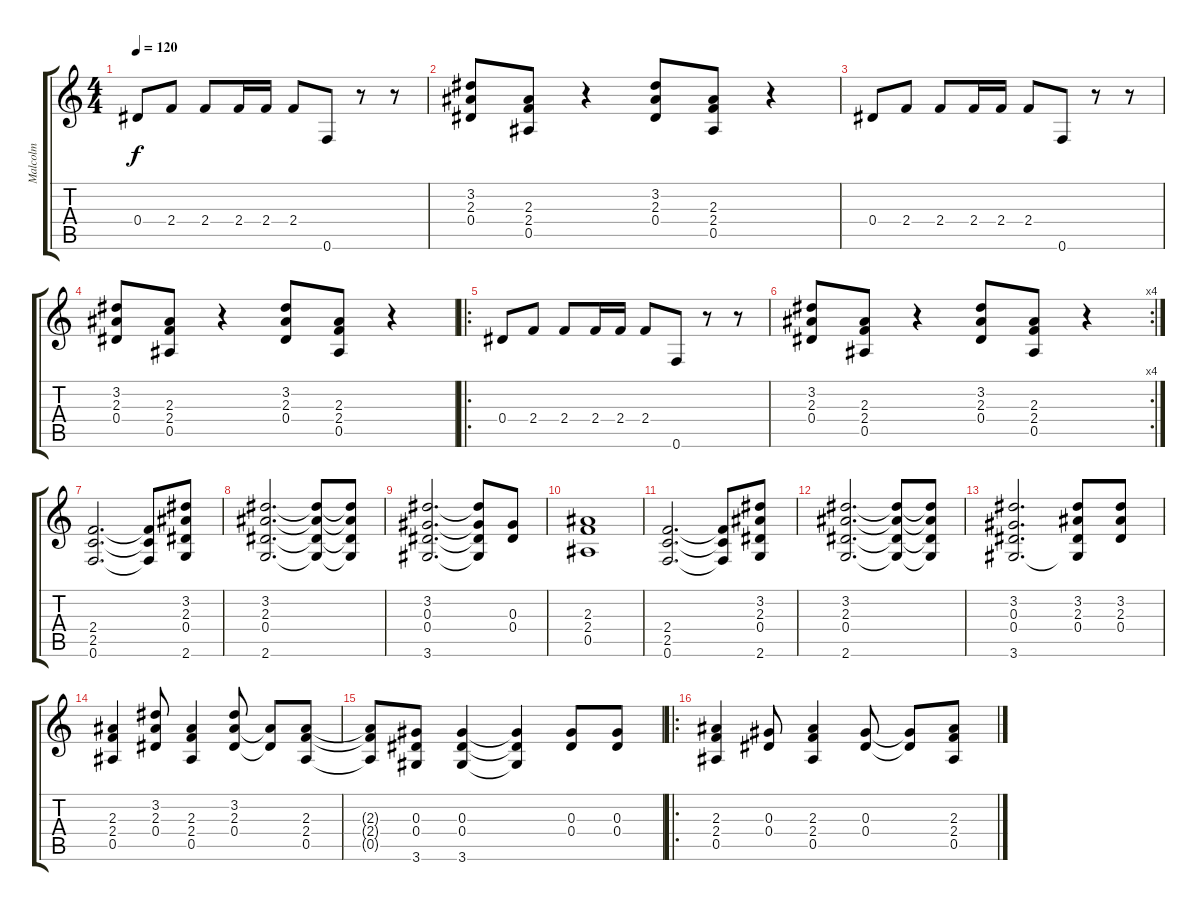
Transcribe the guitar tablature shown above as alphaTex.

\track ("Malcolm" "Malcolm") {instrument overdrivenguitar}
\staff {score tabs}
\tuning (F4 C4 Ab3 Eb3 Bb2 F2) {hide}
\ts (4 4)
\tempo 120
\clef g2
\ks c
0.4.8{dy f} 2.4.8 2.4.8 2.4.16 2.4.16 2.4.8 0.6.8 r.8 r.8 |
(3.2 2.3 0.4).8 (2.3 2.4 0.5).8 r.4 (3.2 2.3 0.4).8 (2.3 2.4 0.5).8 r.4 |
0.4.8 2.4.8 2.4.8 2.4.16 2.4.16 2.4.8 0.6.8 r.8 r.8 |
(3.2 2.3 0.4).8 (2.3 2.4 0.5).8 r.4 (3.2 2.3 0.4).8 (2.3 2.4 0.5).8 r.4 |
\ro
0.4.8 2.4.8 2.4.8 2.4.16 2.4.16 2.4.8 0.6.8 r.8 r.8 |
\rc 4
(3.2 2.3 0.4).8 (2.3 2.4 0.5).8 r.4 (3.2 2.3 0.4).8 (2.3 2.4 0.5).8 r.4 |
(2.4 2.5 0.6).2{d} (2.4{t} 2.5{t} 0.6{t}).8 (3.2 2.3 0.4 2.6).8 |
(3.2 2.3 0.4 2.6).2{d} (3.2{t} 2.3{t} 0.4{t} 2.6{t}).8 (3.2{t} 2.3{t} 0.4{t} 2.6{t}).8 |
(3.2 0.3 0.4 3.6).2{d} (3.2{t} 0.3{t} 0.4{t} 3.6{t}).8 (0.3 0.4).8 |
(2.3 2.4 0.5).1 |
(2.4 2.5 0.6).2{d} (2.4{t} 2.5{t} 0.6{t}).8 (3.2 2.3 0.4 2.6).8 |
(3.2 2.3 0.4 2.6).2{d} (3.2{t} 2.3{t} 0.4{t} 2.6{t}).8 (3.2{t} 2.3{t} 0.4{t} 2.6{t}).8 |
(3.2 0.3 0.4 3.6).2{d} (3.2 2.3 0.4 3.6{t}).8 (3.2 2.3 0.4).8 |
(2.3 2.4 0.5).4 (3.2 2.3 0.4).8 (2.3 2.4 0.5).4 (3.2 2.3 0.4).8 (2.3{t} 0.4{t}).8 (2.3 2.4 0.5).8 |
(2.3{t} 2.4{t} 0.5{t}).8 (0.3 0.4 3.6).8 (0.3 0.4 3.6).4 (0.3{t} 0.4{t} 3.6{t}).4 (0.3 0.4).8 (0.3 0.4).8 |
\ro
(2.3 2.4 0.5).4 (0.3 0.4).8 (2.3 2.4 0.5).4 (0.3 0.4).8 (0.3{t} 0.4{t}).8 (2.3 2.4 0.5).8
